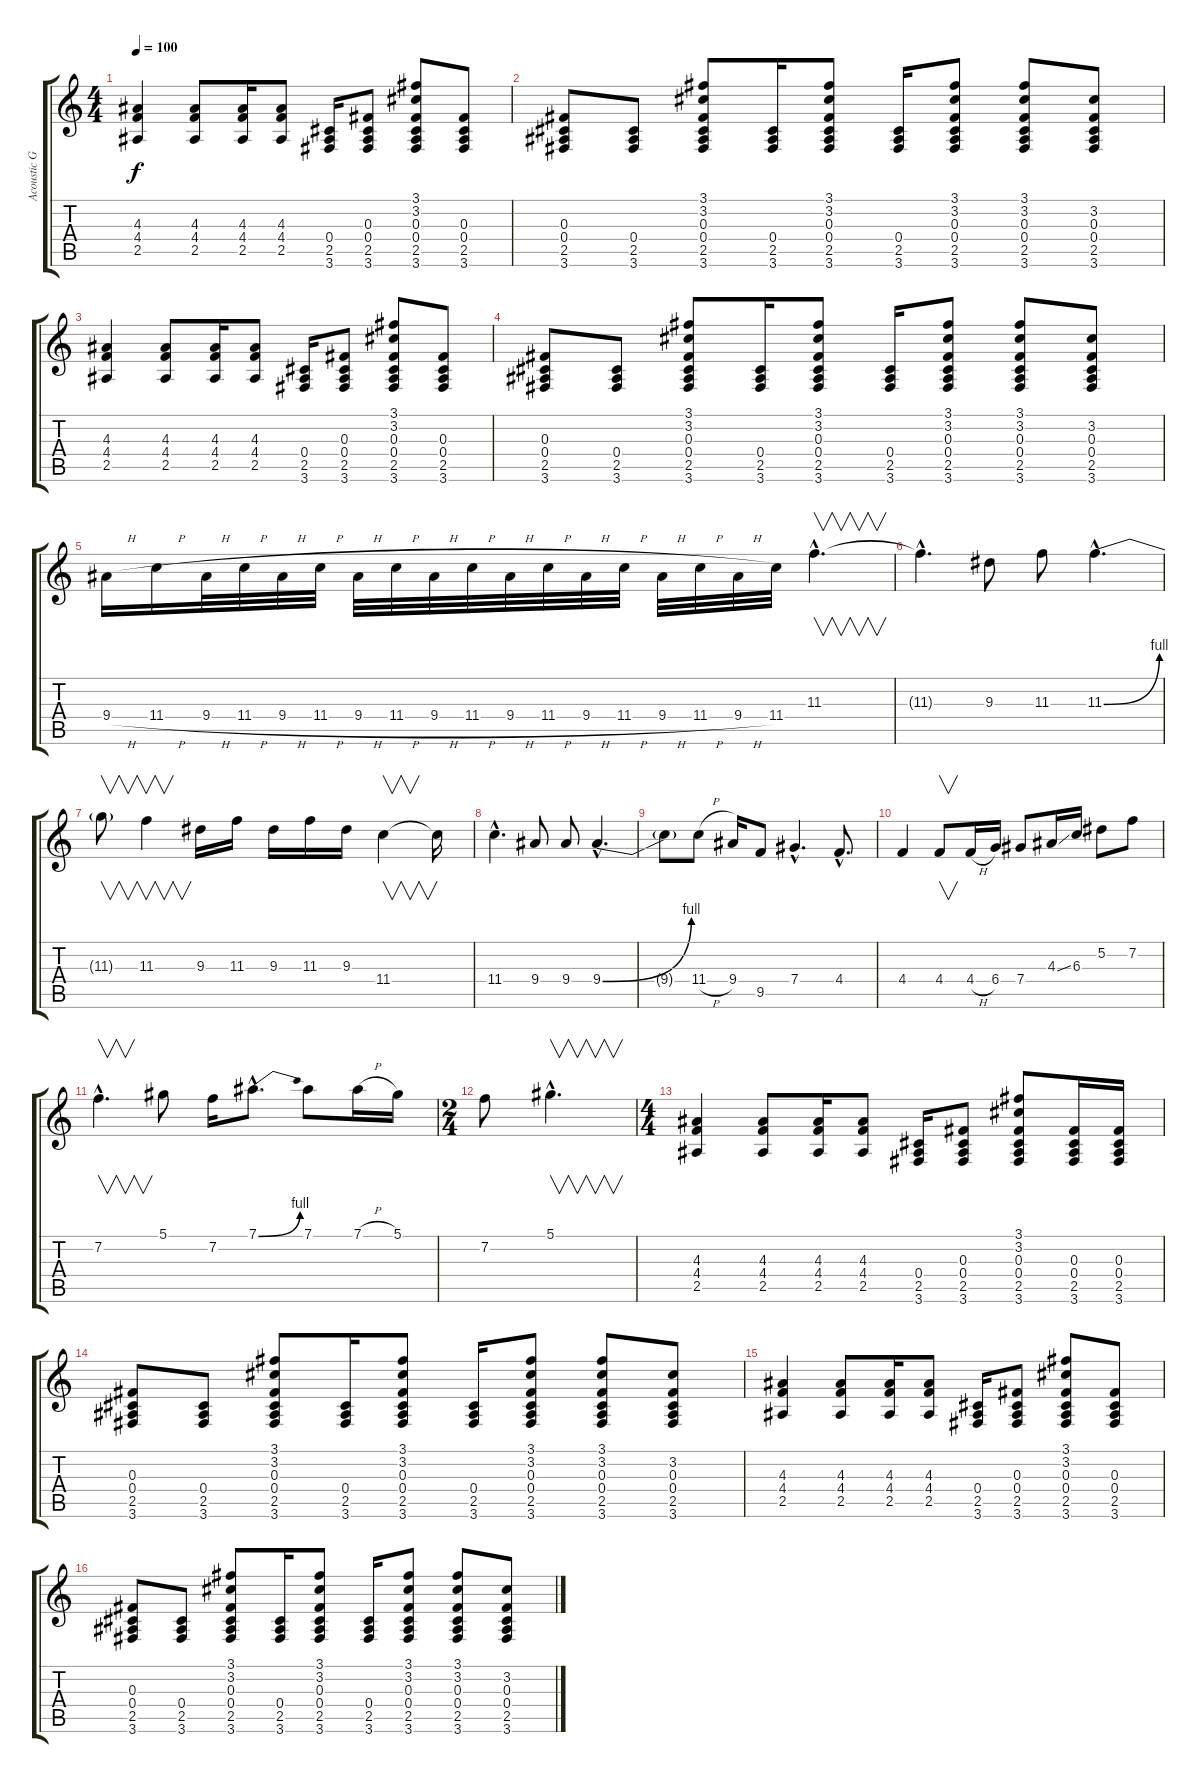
\track ("Acoustic Guitar (Jerry Cantrell)" "Acoustic G") {instrument acousticguitarsteel}
\staff {score tabs}
\tuning (Eb4 Bb3 Gb3 Db3 Ab2 Eb2) {hide}
\ts (4 4)
\tempo 100
\clef g2
\ks c
(4.3 4.4 2.5).4{dy f} (4.3 4.4 2.5).8 (4.3 4.4 2.5).16 (4.3 4.4 2.5).8 (0.4 2.5 3.6).16 (0.3 0.4 2.5 3.6).8 (3.1 3.2 0.3 0.4 2.5 3.6).8 (0.3 0.4 2.5 3.6).8 |
(0.3 0.4 2.5 3.6).8 (0.4 2.5 3.6).8 (3.1 3.2 0.3 0.4 2.5 3.6).8 (0.4 2.5 3.6).16 (3.1 3.2 0.3 0.4 2.5 3.6).8 (0.4 2.5 3.6).16 (3.1 3.2 0.3 0.4 2.5 3.6).8 (3.1 3.2 0.3 0.4 2.5 3.6).8 (3.2 0.3 0.4 2.5 3.6).8 |
(4.3 4.4 2.5).4 (4.3 4.4 2.5).8 (4.3 4.4 2.5).16 (4.3 4.4 2.5).8 (0.4 2.5 3.6).16 (0.3 0.4 2.5 3.6).8 (3.1 3.2 0.3 0.4 2.5 3.6).8 (0.3 0.4 2.5 3.6).8 |
(0.3 0.4 2.5 3.6).8 (0.4 2.5 3.6).8 (3.1 3.2 0.3 0.4 2.5 3.6).8 (0.4 2.5 3.6).16 (3.1 3.2 0.3 0.4 2.5 3.6).8 (0.4 2.5 3.6).16 (3.1 3.2 0.3 0.4 2.5 3.6).8 (3.1 3.2 0.3 0.4 2.5 3.6).8 (3.2 0.3 0.4 2.5 3.6).8 |
9.4{h}.16 11.4{h}.16 9.4{h}.32 11.4{h}.32 9.4{h}.32 11.4{h}.32 9.4{h}.32 11.4{h}.32 9.4{h}.32 11.4{h}.32 9.4{h}.32 11.4{h}.32 9.4{h}.32 11.4{h}.32 9.4{h}.32 11.4{h}.32 9.4{h}.32 11.4.32 11.3{hac}.4{v d} |
11.3{hac t}.4{d} 9.3.8 11.3.8 11.3{be (bend 0 0 60 4) hac}.4{d} |
11.3{t}.8{v} 11.3.4{v} 9.3.16 11.3.16 9.3.16 11.3.16 9.3.16 11.4.4{v} 11.4{t}.16 |
11.4{hac}.4{d} 9.4.8 9.4.8 9.4{be (bend 0 0 60 4) hac}.4{d} |
9.4{t}.8 11.4{h}.8 9.4.16 9.5.8 7.4{hac}.4{d} 4.4{hac}.8{d} |
4.4.4 4.4.8{v} 4.4{h}.16 6.4.16 7.4.8 4.3{ss}.16 6.3.16 5.2.8 7.2.8 |
7.2{hac}.4{v d} 5.1.8 7.2.16 7.1{be (bend 0 0 60 4) hac}.8{d} 7.1.8 7.1{h}.16 5.1.16 |
\ts (2 4)
7.2.8 5.1{hac}.4{v d} |
\ts (4 4)
(4.3 4.4 2.5).4 (4.3 4.4 2.5).8 (4.3 4.4 2.5).16 (4.3 4.4 2.5).8 (0.4 2.5 3.6).16 (0.3 0.4 2.5 3.6).8 (3.1 3.2 0.3 0.4 2.5 3.6).8 (0.3 0.4 2.5 3.6).16 (0.3 0.4 2.5 3.6).16 |
(0.3 0.4 2.5 3.6).8 (0.4 2.5 3.6).8 (3.1 3.2 0.3 0.4 2.5 3.6).8 (0.4 2.5 3.6).16 (3.1 3.2 0.3 0.4 2.5 3.6).8 (0.4 2.5 3.6).16 (3.1 3.2 0.3 0.4 2.5 3.6).8 (3.1 3.2 0.3 0.4 2.5 3.6).8 (3.2 0.3 0.4 2.5 3.6).8 |
(4.3 4.4 2.5).4 (4.3 4.4 2.5).8 (4.3 4.4 2.5).16 (4.3 4.4 2.5).8 (0.4 2.5 3.6).16 (0.3 0.4 2.5 3.6).8 (3.1 3.2 0.3 0.4 2.5 3.6).8 (0.3 0.4 2.5 3.6).8 |
(0.3 0.4 2.5 3.6).8 (0.4 2.5 3.6).8 (3.1 3.2 0.3 0.4 2.5 3.6).8 (0.4 2.5 3.6).16 (3.1 3.2 0.3 0.4 2.5 3.6).8 (0.4 2.5 3.6).16 (3.1 3.2 0.3 0.4 2.5 3.6).8 (3.1 3.2 0.3 0.4 2.5 3.6).8 (3.2 0.3 0.4 2.5 3.6).8
